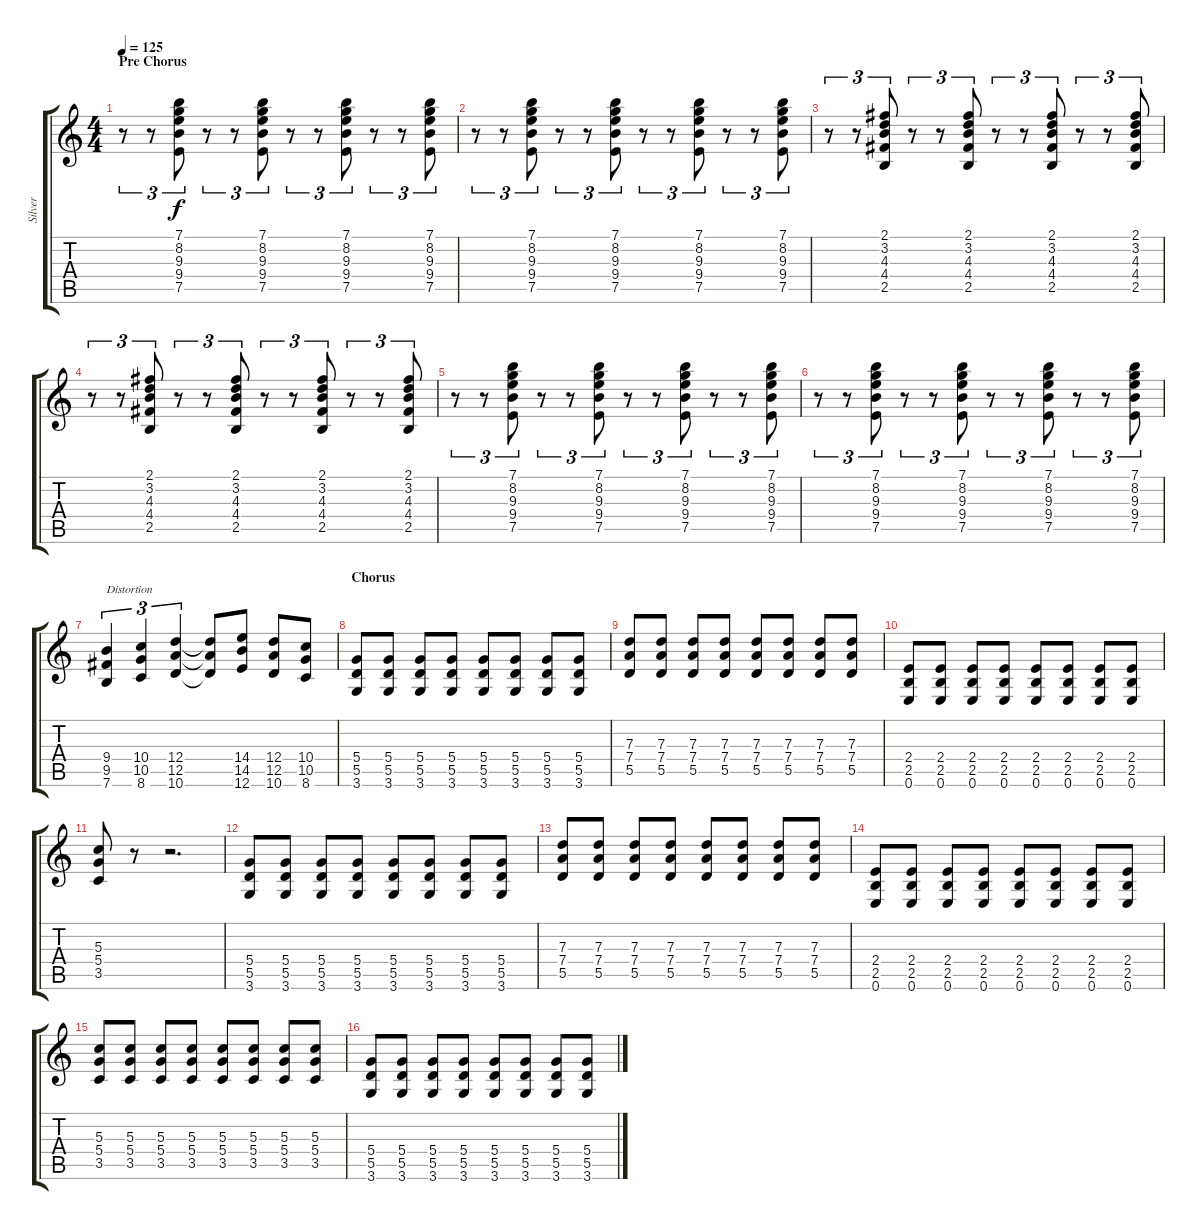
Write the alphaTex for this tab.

\track ("Silver" "Silver") {instrument distortionguitar}
\staff {score tabs}
\tuning (E4 B3 G3 D3 A2 E2) {hide}
\ts (4 4)
\section ("" "Pre Chorus")
\tempo 125
\clef g2
\ks c
r.8{tu (3 2) dy f} r.8{tu (3 2)} (7.1 8.2 9.3 9.4 7.5).8{tu (3 2)} r.8{tu (3 2)} r.8{tu (3 2)} (7.1 8.2 9.3 9.4 7.5).8{tu (3 2)} r.8{tu (3 2)} r.8{tu (3 2)} (7.1 8.2 9.3 9.4 7.5).8{tu (3 2)} r.8{tu (3 2)} r.8{tu (3 2)} (7.1 8.2 9.3 9.4 7.5).8{tu (3 2)} |
r.8{tu (3 2)} r.8{tu (3 2)} (7.1 8.2 9.3 9.4 7.5).8{tu (3 2)} r.8{tu (3 2)} r.8{tu (3 2)} (7.1 8.2 9.3 9.4 7.5).8{tu (3 2)} r.8{tu (3 2)} r.8{tu (3 2)} (7.1 8.2 9.3 9.4 7.5).8{tu (3 2)} r.8{tu (3 2)} r.8{tu (3 2)} (7.1 8.2 9.3 9.4 7.5).8{tu (3 2)} |
r.8{tu (3 2)} r.8{tu (3 2)} (2.1 3.2 4.3 4.4 2.5).8{tu (3 2)} r.8{tu (3 2)} r.8{tu (3 2)} (2.1 3.2 4.3 4.4 2.5).8{tu (3 2)} r.8{tu (3 2)} r.8{tu (3 2)} (2.1 3.2 4.3 4.4 2.5).8{tu (3 2)} r.8{tu (3 2)} r.8{tu (3 2)} (2.1 3.2 4.3 4.4 2.5).8{tu (3 2)} |
r.8{tu (3 2)} r.8{tu (3 2)} (2.1 3.2 4.3 4.4 2.5).8{tu (3 2)} r.8{tu (3 2)} r.8{tu (3 2)} (2.1 3.2 4.3 4.4 2.5).8{tu (3 2)} r.8{tu (3 2)} r.8{tu (3 2)} (2.1 3.2 4.3 4.4 2.5).8{tu (3 2)} r.8{tu (3 2)} r.8{tu (3 2)} (2.1 3.2 4.3 4.4 2.5).8{tu (3 2)} |
r.8{tu (3 2)} r.8{tu (3 2)} (7.1 8.2 9.3 9.4 7.5).8{tu (3 2)} r.8{tu (3 2)} r.8{tu (3 2)} (7.1 8.2 9.3 9.4 7.5).8{tu (3 2)} r.8{tu (3 2)} r.8{tu (3 2)} (7.1 8.2 9.3 9.4 7.5).8{tu (3 2)} r.8{tu (3 2)} r.8{tu (3 2)} (7.1 8.2 9.3 9.4 7.5).8{tu (3 2)} |
r.8{tu (3 2)} r.8{tu (3 2)} (7.1 8.2 9.3 9.4 7.5).8{tu (3 2)} r.8{tu (3 2)} r.8{tu (3 2)} (7.1 8.2 9.3 9.4 7.5).8{tu (3 2)} r.8{tu (3 2)} r.8{tu (3 2)} (7.1 8.2 9.3 9.4 7.5).8{tu (3 2)} r.8{tu (3 2)} r.8{tu (3 2)} (7.1 8.2 9.3 9.4 7.5).8{tu (3 2)} |
(9.4 9.5 7.6).4{tu (3 2) txt "Distortion" instrument distortionguitar} (10.4 10.5 8.6).4{tu (3 2)} (12.4 12.5 10.6).4{tu (3 2)} (12.4{t} 12.5{t} 10.6{t}).8 (14.4 14.5 12.6).8 (12.4 12.5 10.6).8 (10.4 10.5 8.6).8 |
\section ("" "Chorus")
(5.4 5.5 3.6).8 (5.4 5.5 3.6).8 (5.4 5.5 3.6).8 (5.4 5.5 3.6).8 (5.4 5.5 3.6).8 (5.4 5.5 3.6).8 (5.4 5.5 3.6).8 (5.4 5.5 3.6).8 |
(7.3 7.4 5.5).8 (7.3 7.4 5.5).8 (7.3 7.4 5.5).8 (7.3 7.4 5.5).8 (7.3 7.4 5.5).8 (7.3 7.4 5.5).8 (7.3 7.4 5.5).8 (7.3 7.4 5.5).8 |
(2.4 2.5 0.6).8 (2.4 2.5 0.6).8 (2.4 2.5 0.6).8 (2.4 2.5 0.6).8 (2.4 2.5 0.6).8 (2.4 2.5 0.6).8 (2.4 2.5 0.6).8 (2.4 2.5 0.6).8 |
(5.3 5.4 3.5).8 r.8 r.2{d} |
(5.4 5.5 3.6).8 (5.4 5.5 3.6).8 (5.4 5.5 3.6).8 (5.4 5.5 3.6).8 (5.4 5.5 3.6).8 (5.4 5.5 3.6).8 (5.4 5.5 3.6).8 (5.4 5.5 3.6).8 |
(7.3 7.4 5.5).8 (7.3 7.4 5.5).8 (7.3 7.4 5.5).8 (7.3 7.4 5.5).8 (7.3 7.4 5.5).8 (7.3 7.4 5.5).8 (7.3 7.4 5.5).8 (7.3 7.4 5.5).8 |
(2.4 2.5 0.6).8 (2.4 2.5 0.6).8 (2.4 2.5 0.6).8 (2.4 2.5 0.6).8 (2.4 2.5 0.6).8 (2.4 2.5 0.6).8 (2.4 2.5 0.6).8 (2.4 2.5 0.6).8 |
(5.3 5.4 3.5).8 (5.3 5.4 3.5).8 (5.3 5.4 3.5).8 (5.3 5.4 3.5).8 (5.3 5.4 3.5).8 (5.3 5.4 3.5).8 (5.3 5.4 3.5).8 (5.3 5.4 3.5).8 |
(5.4 5.5 3.6).8 (5.4 5.5 3.6).8 (5.4 5.5 3.6).8 (5.4 5.5 3.6).8 (5.4 5.5 3.6).8 (5.4 5.5 3.6).8 (5.4 5.5 3.6).8 (5.4 5.5 3.6).8
